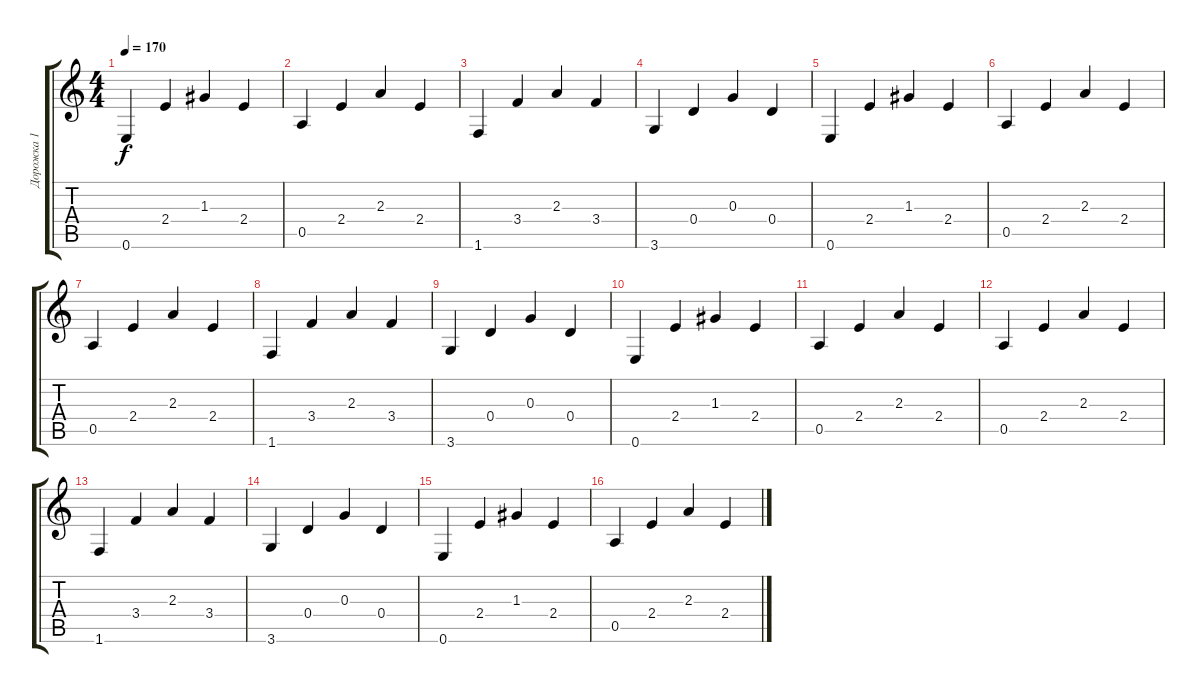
\track ("Дорожка 1" "Дорожка 1") {instrument acousticguitarsteel}
\staff {score tabs}
\tuning (E4 B3 G3 D3 A2 E2) {hide}
\ts (4 4)
\tempo 170
\clef g2
\ks c
0.6.4{dy f} 2.4.4 1.3.4 2.4.4 |
0.5.4 2.4.4 2.3.4 2.4.4 |
1.6.4 3.4.4 2.3.4 3.4.4 |
3.6.4 0.4.4 0.3.4 0.4.4 |
0.6.4 2.4.4 1.3.4 2.4.4 |
0.5.4 2.4.4 2.3.4 2.4.4 |
0.5.4 2.4.4 2.3.4 2.4.4 |
1.6.4 3.4.4 2.3.4 3.4.4 |
3.6.4 0.4.4 0.3.4 0.4.4 |
0.6.4 2.4.4 1.3.4 2.4.4 |
0.5.4 2.4.4 2.3.4 2.4.4 |
0.5.4 2.4.4 2.3.4 2.4.4 |
1.6.4 3.4.4 2.3.4 3.4.4 |
3.6.4 0.4.4 0.3.4 0.4.4 |
0.6.4 2.4.4 1.3.4 2.4.4 |
0.5.4 2.4.4 2.3.4 2.4.4
